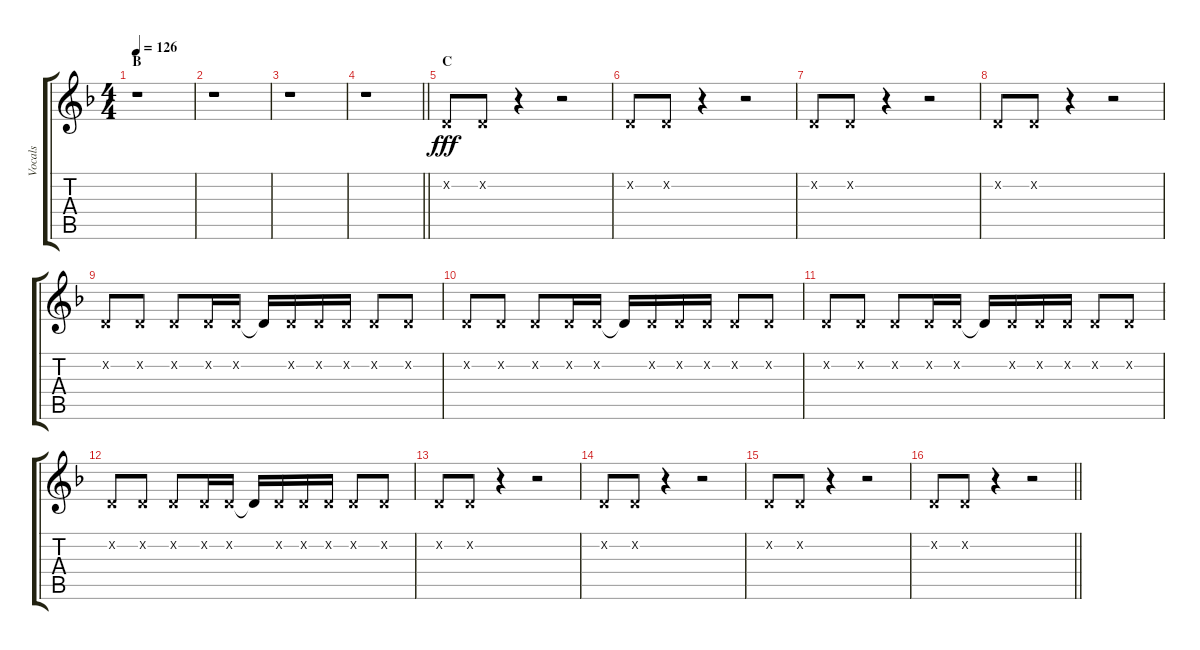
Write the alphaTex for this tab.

\track ("Vocals" "Vocals") {instrument voiceoohs}
\staff {score tabs}
\tuning (E4 B3 G3 D3 A2 E2) {hide}
\ts (4 4)
\section ("" "B")
\tempo 126
\clef g2
\ks f
r.1{dy fff} |
r.1 |
r.1 |
\barLineRight lightlight
r.1 |
\section ("" "C")
3.2{x}.8 3.2{x}.8 r.4 r.2 |
3.2{x}.8 3.2{x}.8 r.4 r.2 |
3.2{x}.8 3.2{x}.8 r.4 r.2 |
3.2{x}.8 3.2{x}.8 r.4 r.2 |
3.2{x}.8 3.2{x}.8 3.2{x}.8 3.2{x}.16 3.2{x}.16 3.2{t}.16 3.2{x}.16 3.2{x}.16 3.2{x}.16 3.2{x}.8 3.2{x}.8 |
3.2{x}.8 3.2{x}.8 3.2{x}.8 3.2{x}.16 3.2{x}.16 3.2{t}.16 3.2{x}.16 3.2{x}.16 3.2{x}.16 3.2{x}.8 3.2{x}.8 |
3.2{x}.8 3.2{x}.8 3.2{x}.8 3.2{x}.16 3.2{x}.16 3.2{t}.16 3.2{x}.16 3.2{x}.16 3.2{x}.16 3.2{x}.8 3.2{x}.8 |
3.2{x}.8 3.2{x}.8 3.2{x}.8 3.2{x}.16 3.2{x}.16 3.2{t}.16 3.2{x}.16 3.2{x}.16 3.2{x}.16 3.2{x}.8 3.2{x}.8 |
3.2{x}.8 3.2{x}.8 r.4 r.2 |
3.2{x}.8 3.2{x}.8 r.4 r.2 |
3.2{x}.8 3.2{x}.8 r.4 r.2 |
\barLineRight lightlight
3.2{x}.8 3.2{x}.8 r.4 r.2
